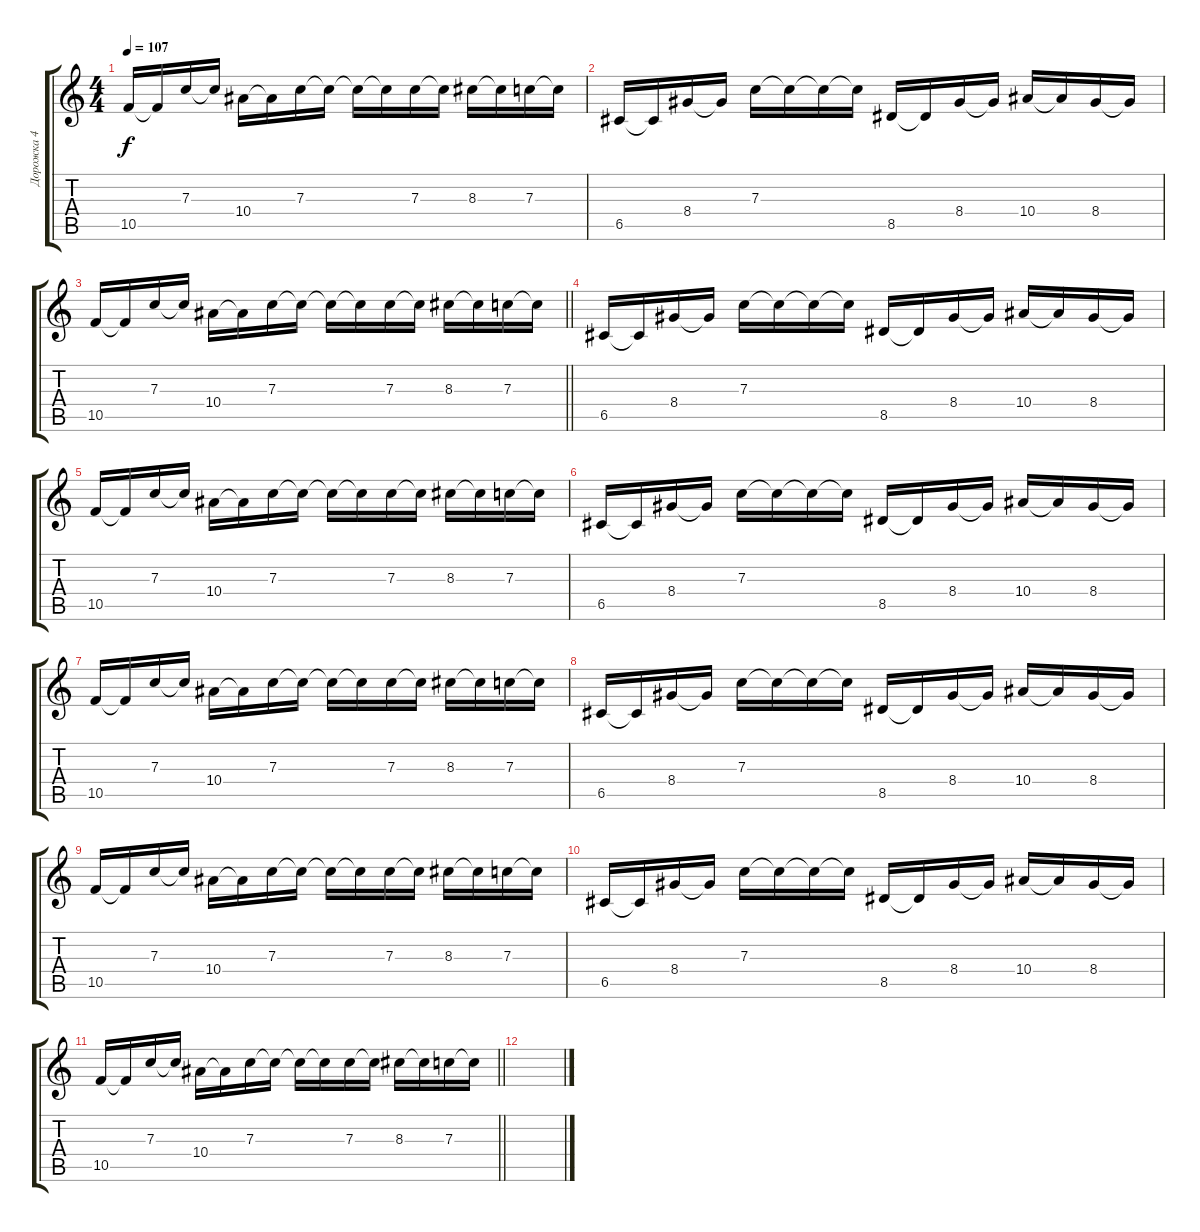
\track ("Дорожка 4" "Дорожка 4") {instrument overdrivenguitar}
\staff {score tabs}
\tuning (D4 A3 F3 C3 G2 C2) {hide}
\ts (4 4)
\tempo 107
\clef g2
\ks c
10.5.16{dy f} 10.5{t}.16 7.3.16 7.3{t}.16 10.4.16 10.4{t}.16 7.3.16 7.3{t}.16 7.3{t}.16 7.3{t}.16 7.3.16 7.3{t}.16 8.3.16 8.3{t}.16 7.3.16 7.3{t}.16 |
6.5.16{instrument electricguitarjazz} 6.5{t}.16 8.4.16 8.4{t}.16 7.3.16 7.3{t}.16 7.3{t}.16 7.3{t}.16 8.5.16 8.5{t}.16 8.4.16 8.4{t}.16 10.4.16 10.4{t}.16 8.4.16 8.4{t}.16 |
\barLineRight lightlight
10.5.16 10.5{t}.16 7.3.16 7.3{t}.16 10.4.16 10.4{t}.16 7.3.16 7.3{t}.16 7.3{t}.16 7.3{t}.16 7.3.16 7.3{t}.16 8.3.16 8.3{t}.16 7.3.16 7.3{t}.16 |
\section ("" "")
6.5.16{instrument electricguitarjazz} 6.5{t}.16 8.4.16 8.4{t}.16 7.3.16 7.3{t}.16 7.3{t}.16 7.3{t}.16 8.5.16 8.5{t}.16 8.4.16 8.4{t}.16 10.4.16 10.4{t}.16 8.4.16 8.4{t}.16 |
10.5.16 10.5{t}.16 7.3.16 7.3{t}.16 10.4.16 10.4{t}.16 7.3.16 7.3{t}.16 7.3{t}.16 7.3{t}.16 7.3.16 7.3{t}.16 8.3.16 8.3{t}.16 7.3.16 7.3{t}.16 |
6.5.16{instrument electricguitarjazz} 6.5{t}.16 8.4.16 8.4{t}.16 7.3.16 7.3{t}.16 7.3{t}.16 7.3{t}.16 8.5.16 8.5{t}.16 8.4.16 8.4{t}.16 10.4.16 10.4{t}.16 8.4.16 8.4{t}.16 |
10.5.16 10.5{t}.16 7.3.16 7.3{t}.16 10.4.16 10.4{t}.16 7.3.16 7.3{t}.16 7.3{t}.16 7.3{t}.16 7.3.16 7.3{t}.16 8.3.16 8.3{t}.16 7.3.16 7.3{t}.16 |
6.5.16{instrument electricguitarjazz} 6.5{t}.16 8.4.16 8.4{t}.16 7.3.16 7.3{t}.16 7.3{t}.16 7.3{t}.16 8.5.16 8.5{t}.16 8.4.16 8.4{t}.16 10.4.16 10.4{t}.16 8.4.16 8.4{t}.16 |
10.5.16 10.5{t}.16 7.3.16 7.3{t}.16 10.4.16 10.4{t}.16 7.3.16 7.3{t}.16 7.3{t}.16 7.3{t}.16 7.3.16 7.3{t}.16 8.3.16 8.3{t}.16 7.3.16 7.3{t}.16 |
6.5.16{instrument electricguitarjazz} 6.5{t}.16 8.4.16 8.4{t}.16 7.3.16 7.3{t}.16 7.3{t}.16 7.3{t}.16 8.5.16 8.5{t}.16 8.4.16 8.4{t}.16 10.4.16 10.4{t}.16 8.4.16 8.4{t}.16 |
\barLineRight lightlight
10.5.16 10.5{t}.16 7.3.16 7.3{t}.16 10.4.16 10.4{t}.16 7.3.16 7.3{t}.16 7.3{t}.16 7.3{t}.16 7.3.16 7.3{t}.16 8.3.16 8.3{t}.16 7.3.16 7.3{t}.16 |
\section ("" "")
